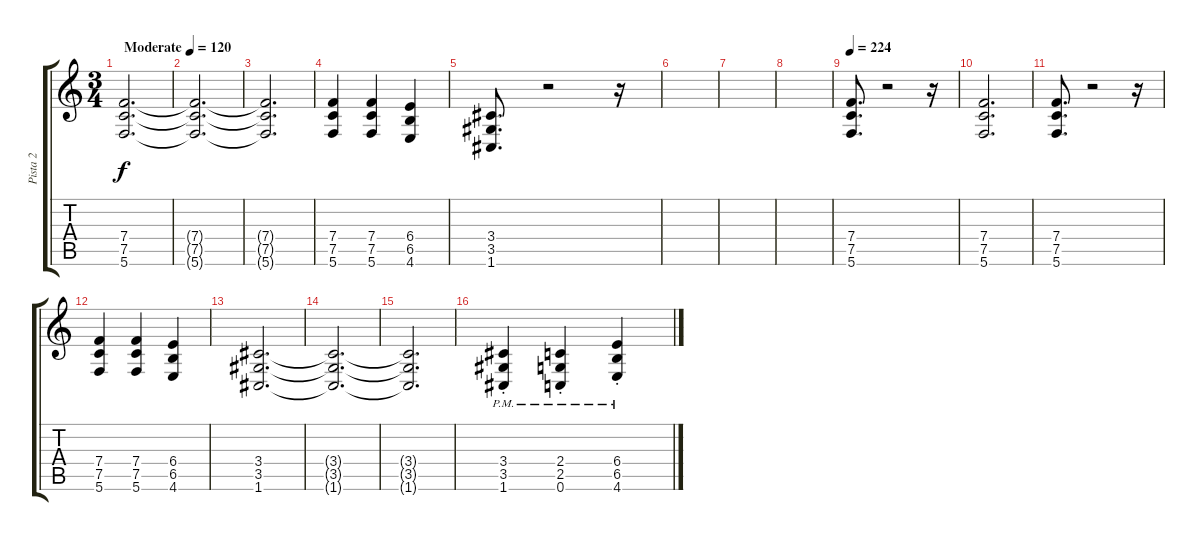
\track ("Pista 2" "Pista 2") {instrument distortionguitar}
\staff {score tabs}
\tuning (C4 G3 Eb3 Bb2 F2 C2) {hide}
\ts (3 4)
\tempo (120 "Moderate")
\tempo 224
\tempo (120 "Moderate")
\clef g2
\ks c
(7.4 7.5 5.6).2{d dy f instrument distortionguitar} |
(7.4{t} 7.5{t} 5.6{t}).2{d} |
(7.4{t} 7.5{t} 5.6{t}).2{d} |
(7.4 7.5 5.6).4 (7.4 7.5 5.6).4 (6.4 6.5 4.6).4 |
(3.4 3.5 1.6).8{d} r.2 r.16 |
|
|
|
\tempo 224
(7.4 7.5 5.6).8{d} r.2 r.16 |
(7.4 7.5 5.6).2{d} |
(7.4 7.5 5.6).8{d} r.2 r.16 |
(7.4 7.5 5.6).4 (7.4 7.5 5.6).4 (6.4 6.5 4.6).4 |
(3.4 3.5 1.6).2{d} |
(3.4{t} 3.5{t} 1.6{t}).2{d} |
(3.4{t} 3.5{t} 1.6{t}).2{d} |
(3.4{st} 3.5{st} 1.6{pm st}).4 (2.4{st} 2.5{st} 0.6{pm st}).4 (6.4{st} 6.5{st} 4.6{pm st}).4
